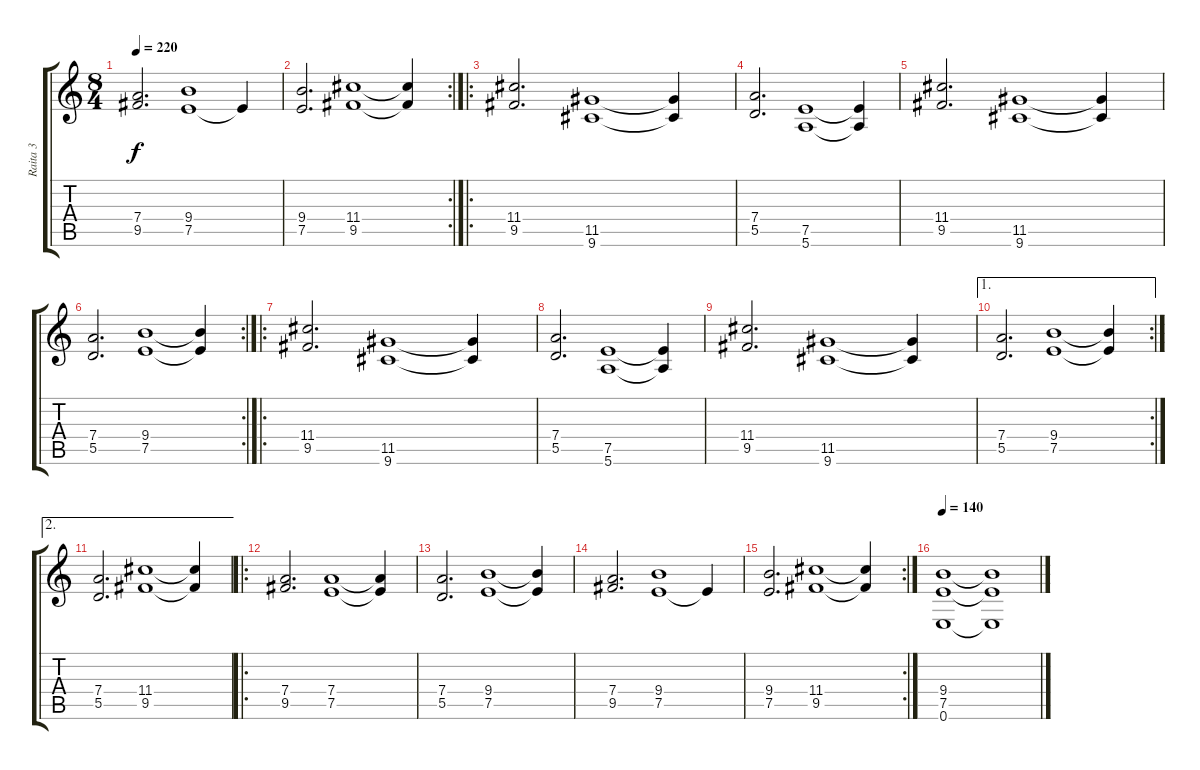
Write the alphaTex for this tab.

\track ("Raita 3" "Raita 3") {instrument overdrivenguitar}
\staff {score tabs}
\tuning (E4 B3 G3 D3 A2 E2) {hide}
\ts (8 4)
\tempo 220
\clef g2
\ks c
(7.4 9.5).2{d dy f} (9.4 7.5).1 7.5{t}.4 |
\rc 2
(9.4 7.5).2{d} (11.4 9.5).1 (11.4{t} 9.5{t}).4 |
\ro
(11.4 9.5).2{d} (11.5 9.6).1 (11.5{t} 9.6{t}).4 |
(7.4 5.5).2{d} (7.5 5.6).1 (7.5{t} 5.6{t}).4 |
(11.4 9.5).2{d} (11.5 9.6).1 (11.5{t} 9.6{t}).4 |
\rc 2
(7.4 5.5).2{d} (9.4 7.5).1 (9.4{t} 7.5{t}).4 |
\ro
(11.4 9.5).2{d} (11.5 9.6).1 (11.5{t} 9.6{t}).4 |
(7.4 5.5).2{d} (7.5 5.6).1 (7.5{t} 5.6{t}).4 |
(11.4 9.5).2{d} (11.5 9.6).1 (11.5{t} 9.6{t}).4 |
\ae 1
\rc 2
(7.4 5.5).2{d} (9.4 7.5).1 (9.4{t} 7.5{t}).4 |
\ae 2
(7.4 5.5).2{d} (11.4 9.5).1 (11.4{t} 9.5{t}).4 |
\ro
(7.4 9.5).2{d} (7.4 7.5).1 (7.4{t} 7.5{t}).4 |
(7.4 5.5).2{d} (9.4 7.5).1 (9.4{t} 7.5{t}).4 |
(7.4 9.5).2{d} (9.4 7.5).1 7.5{t}.4 |
\rc 2
(9.4 7.5).2{d} (11.4 9.5).1 (11.4{t} 9.5{t}).4 |
\tempo 140
(9.4 7.5 0.6).1 (9.4{t} 7.5{t} 0.6{t}).1
